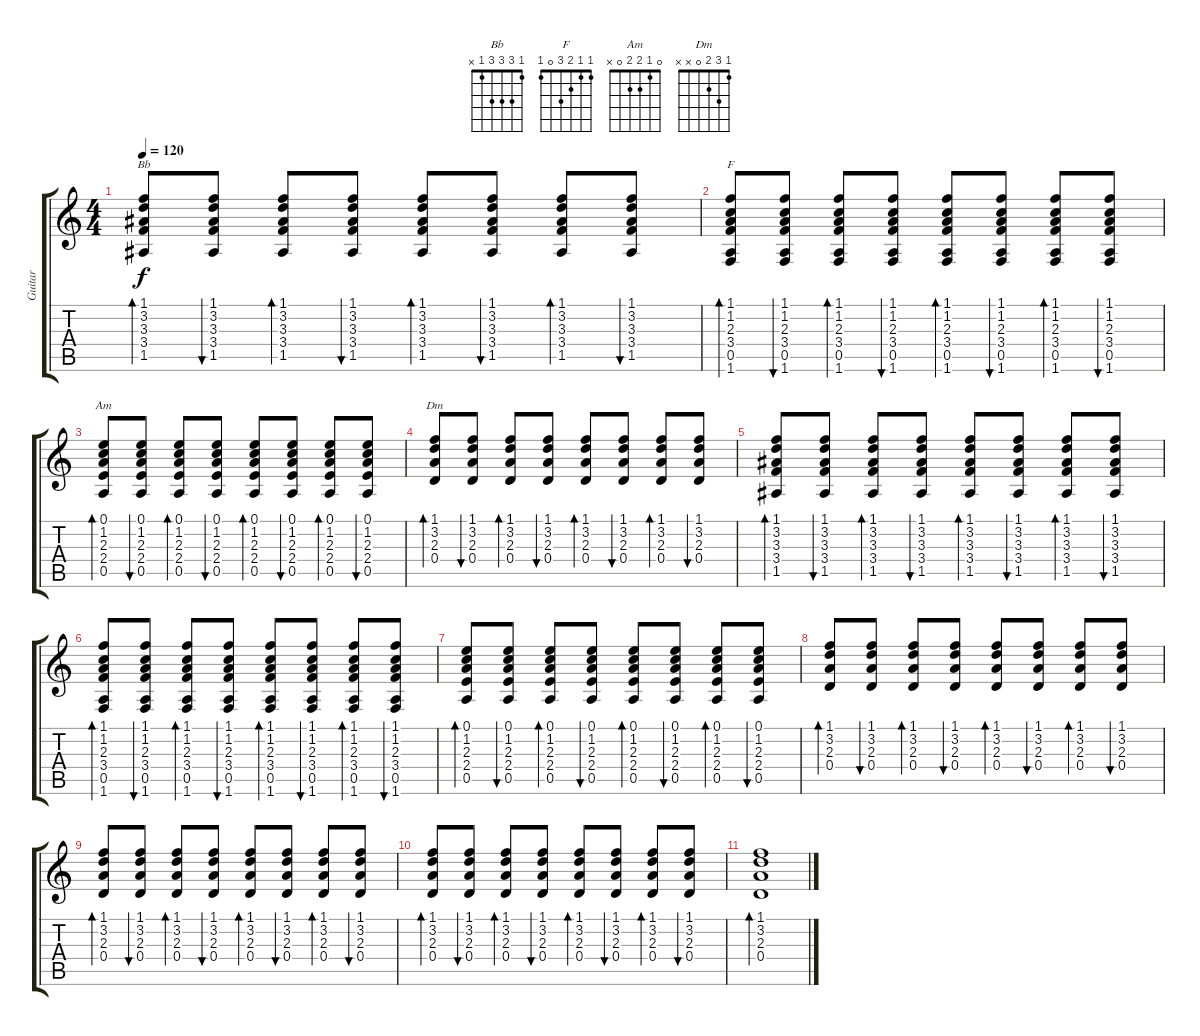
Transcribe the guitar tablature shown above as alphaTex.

\track ("Guitar" "Guitar") {instrument acousticguitarnylon}
\staff {score tabs}
\tuning (E4 B3 G3 D3 A2 E2) {hide}
\chord ("Bb" 1 3 3 3 1 x)
\chord ("F" 1 1 2 3 0 1)
\chord ("Am" 0 1 2 2 0 x)
\chord ("Dm" 1 3 2 0 x x)
\ts (4 4)
\tempo 120
\clef g2
\ks c
(1.1 3.2 3.3 3.4 1.5).8{bd 60 ch "Bb" dy f} (1.1 3.2 3.3 3.4 1.5).8{bu 60} (1.1 3.2 3.3 3.4 1.5).8{bd 60} (1.1 3.2 3.3 3.4 1.5).8{bu 60} (1.1 3.2 3.3 3.4 1.5).8{bd 60} (1.1 3.2 3.3 3.4 1.5).8{bu 60} (1.1 3.2 3.3 3.4 1.5).8{bd 60} (1.1 3.2 3.3 3.4 1.5).8{bu 60} |
(1.1 1.2 2.3 3.4 0.5 1.6).8{bd 60 ch "F"} (1.1 1.2 2.3 3.4 0.5 1.6).8{bu 60} (1.1 1.2 2.3 3.4 0.5 1.6).8{bd 60} (1.1 1.2 2.3 3.4 0.5 1.6).8{bu 60} (1.1 1.2 2.3 3.4 0.5 1.6).8{bd 60} (1.1 1.2 2.3 3.4 0.5 1.6).8{bu 60} (1.1 1.2 2.3 3.4 0.5 1.6).8{bd 60} (1.1 1.2 2.3 3.4 0.5 1.6).8{bu 60} |
(0.1 1.2 2.3 2.4 0.5).8{bd 60 ch "Am"} (0.1 1.2 2.3 2.4 0.5).8{bu 60} (0.1 1.2 2.3 2.4 0.5).8{bd 60} (0.1 1.2 2.3 2.4 0.5).8{bu 60} (0.1 1.2 2.3 2.4 0.5).8{bd 60} (0.1 1.2 2.3 2.4 0.5).8{bu 60} (0.1 1.2 2.3 2.4 0.5).8{bd 60} (0.1 1.2 2.3 2.4 0.5).8{bu 60} |
(1.1 3.2 2.3 0.4).8{bd 60 ch "Dm"} (1.1 3.2 2.3 0.4).8{bu 60} (1.1 3.2 2.3 0.4).8{bd 60} (1.1 3.2 2.3 0.4).8{bu 60} (1.1 3.2 2.3 0.4).8{bd 60} (1.1 3.2 2.3 0.4).8{bu 60} (1.1 3.2 2.3 0.4).8{bd 60} (1.1 3.2 2.3 0.4).8{bu 60} |
(1.1 3.2 3.3 3.4 1.5).8{bd 60} (1.1 3.2 3.3 3.4 1.5).8{bu 60} (1.1 3.2 3.3 3.4 1.5).8{bd 60} (1.1 3.2 3.3 3.4 1.5).8{bu 60} (1.1 3.2 3.3 3.4 1.5).8{bd 60} (1.1 3.2 3.3 3.4 1.5).8{bu 60} (1.1 3.2 3.3 3.4 1.5).8{bd 60} (1.1 3.2 3.3 3.4 1.5).8{bu 60} |
(1.1 1.2 2.3 3.4 0.5 1.6).8{bd 60} (1.1 1.2 2.3 3.4 0.5 1.6).8{bu 60} (1.1 1.2 2.3 3.4 0.5 1.6).8{bd 60} (1.1 1.2 2.3 3.4 0.5 1.6).8{bu 60} (1.1 1.2 2.3 3.4 0.5 1.6).8{bd 60} (1.1 1.2 2.3 3.4 0.5 1.6).8{bu 60} (1.1 1.2 2.3 3.4 0.5 1.6).8{bd 60} (1.1 1.2 2.3 3.4 0.5 1.6).8{bu 60} |
(0.1 1.2 2.3 2.4 0.5).8{bd 60} (0.1 1.2 2.3 2.4 0.5).8{bu 60} (0.1 1.2 2.3 2.4 0.5).8{bd 60} (0.1 1.2 2.3 2.4 0.5).8{bu 60} (0.1 1.2 2.3 2.4 0.5).8{bd 60} (0.1 1.2 2.3 2.4 0.5).8{bu 60} (0.1 1.2 2.3 2.4 0.5).8{bd 60} (0.1 1.2 2.3 2.4 0.5).8{bu 60} |
(1.1 3.2 2.3 0.4).8{bd 60} (1.1 3.2 2.3 0.4).8{bu 60} (1.1 3.2 2.3 0.4).8{bd 60} (1.1 3.2 2.3 0.4).8{bu 60} (1.1 3.2 2.3 0.4).8{bd 60} (1.1 3.2 2.3 0.4).8{bu 60} (1.1 3.2 2.3 0.4).8{bd 60} (1.1 3.2 2.3 0.4).8{bu 60} |
(1.1 3.2 2.3 0.4).8{bd 60} (1.1 3.2 2.3 0.4).8{bu 60} (1.1 3.2 2.3 0.4).8{bd 60} (1.1 3.2 2.3 0.4).8{bu 60} (1.1 3.2 2.3 0.4).8{bd 60} (1.1 3.2 2.3 0.4).8{bu 60} (1.1 3.2 2.3 0.4).8{bd 60} (1.1 3.2 2.3 0.4).8{bu 60} |
(1.1 3.2 2.3 0.4).8{bd 60} (1.1 3.2 2.3 0.4).8{bu 60} (1.1 3.2 2.3 0.4).8{bd 60} (1.1 3.2 2.3 0.4).8{bu 60} (1.1 3.2 2.3 0.4).8{bd 60} (1.1 3.2 2.3 0.4).8{bu 60} (1.1 3.2 2.3 0.4).8{bd 60} (1.1 3.2 2.3 0.4).8{bu 60} |
(1.1 3.2 2.3 0.4).1{bd 480}
